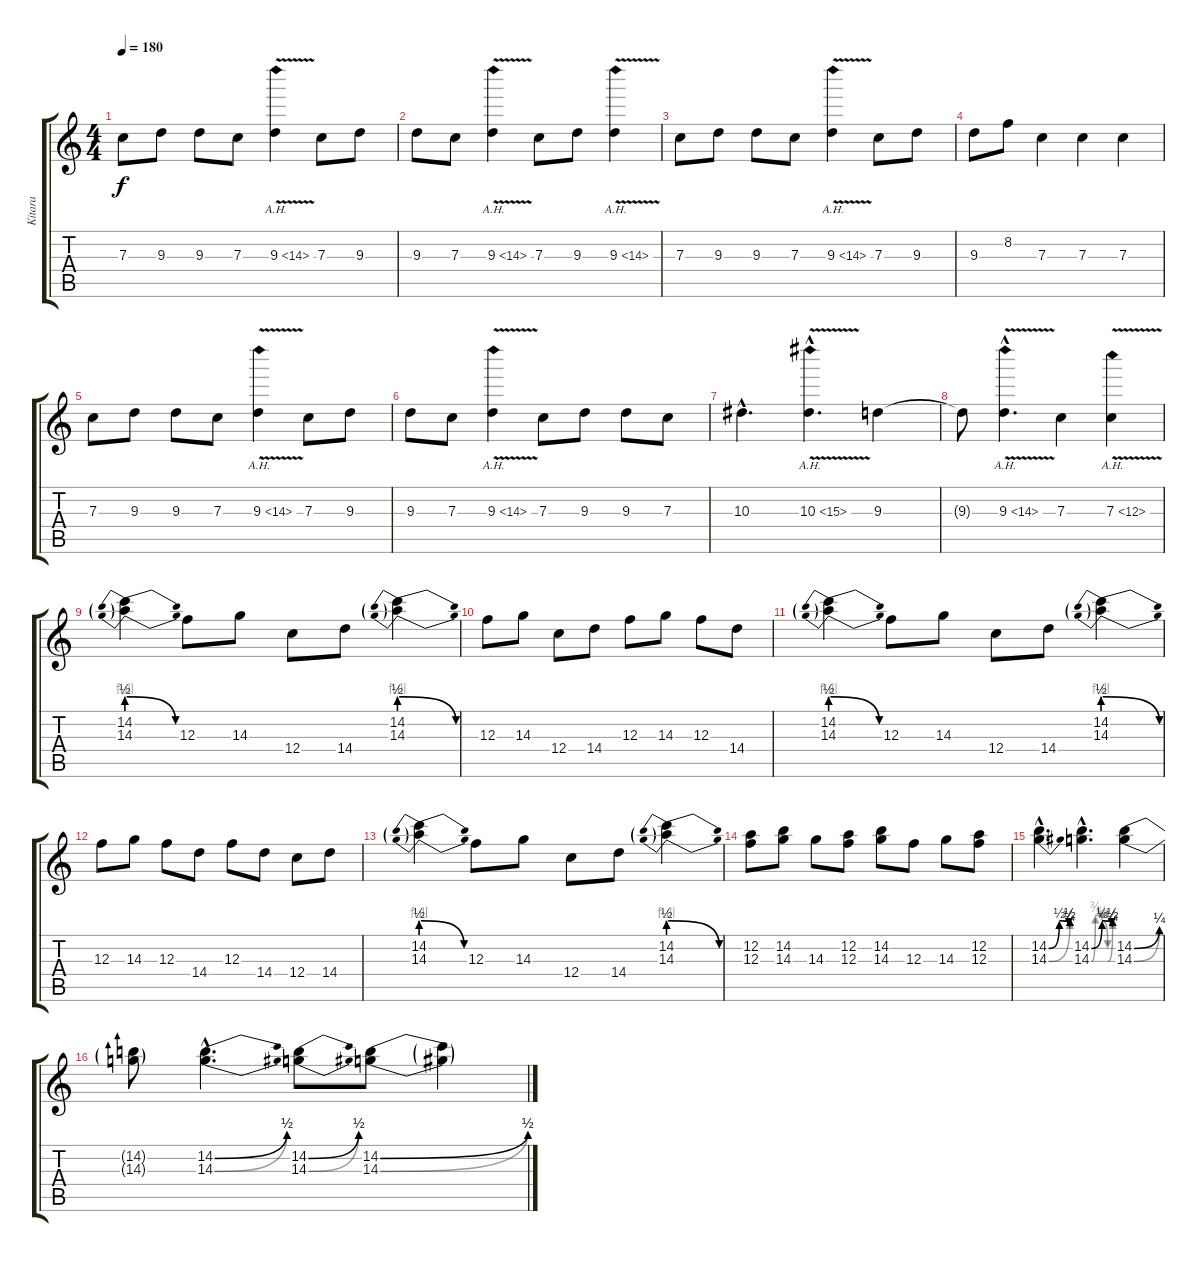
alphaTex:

\track ("Kitara" "Kitara") {instrument distortionguitar}
\staff {score tabs}
\tuning (D4 A3 F3 C3 G2 D2) {hide}
\ts (4 4)
\tempo 180
\clef g2
\ks c
7.3.8{dy f} 9.3.8 9.3.8 7.3.8 9.3{ah 5 v}.4 7.3.8 9.3.8 |
9.3.8 7.3.8 9.3{ah 5 v}.4 7.3.8 9.3.8 9.3{ah 5 v}.4 |
7.3.8 9.3.8 9.3.8 7.3.8 9.3{ah 5 v}.4 7.3.8 9.3.8 |
9.3.8 8.2.8 7.3.4 7.3.4 7.3.4 |
7.3.8 9.3.8 9.3.8 7.3.8 9.3{ah 5 v}.4 7.3.8 9.3.8 |
9.3.8 7.3.8 9.3{ah 5 v}.4 7.3.8 9.3.8 9.3.8 7.3.8 |
10.3{hac}.4{d} 10.3{ah 5 v hac}.4{d} 9.3.4 |
9.3{t}.8 9.3{ah 5 v hac}.4{d} 7.3.4 7.3{ah 5 v}.4 |
(14.2{be (prebendrelease 0 2 60 0)} 14.3{be (prebendrelease 0 4 60 0)}).4 12.3.8 14.3.8 12.4.8 14.4.8 (14.2{be (prebendrelease 0 2 60 0)} 14.3{be (prebendrelease 0 4 60 0)}).4 |
12.3.8 14.3.8 12.4.8 14.4.8 12.3.8 14.3.8 12.3.8 14.4.8 |
(14.2{be (prebendrelease 0 2 60 0)} 14.3{be (prebendrelease 0 4 60 0)}).4 12.3.8 14.3.8 12.4.8 14.4.8 (14.2{be (prebendrelease 0 2 60 0)} 14.3{be (prebendrelease 0 4 60 0)}).4 |
12.3.8 14.3.8 12.3.8 14.4.8 12.3.8 14.4.8 12.4.8 14.4.8 |
(14.2{be (prebendrelease 0 2 60 0)} 14.3{be (prebendrelease 0 4 60 0)}).4 12.3.8 14.3.8 12.4.8 14.4.8 (14.2{be (prebendrelease 0 2 60 0)} 14.3{be (prebendrelease 0 4 60 0)}).4 |
(12.2 12.3).8 (14.2 14.3).8 14.3.8 (12.2 12.3).8 (14.2 14.3).8 12.3.8 14.3.8 (12.2 12.3).8 |
(14.2{be (custom 0 0 30 2 57 1 60 2) hac} 14.3{be (bend 0 0 60 2) hac}).4{d} (14.2{be (custom 0 0 30 2 57 1 60 2) hac} 14.3{be (custom 0 0 11 3 30 2 46 0 60 2) hac}).4{d} (14.2{be (bend 0 0 60 1)} 14.3{be (bend 0 0 60 1)}).4 |
(14.2{t} 14.3{t}).8 (14.2{be (bend 0 0 60 2) hac} 14.3{be (bend 0 0 60 2) hac}).4{d} (14.2{be (bend 0 0 60 2)} 14.3{be (bend 0 0 60 2)}).8 (14.2{be (bend 0 0 60 2)} 14.3{be (bend 0 0 60 2)}).8 (14.2{t} 14.3{t}).4
